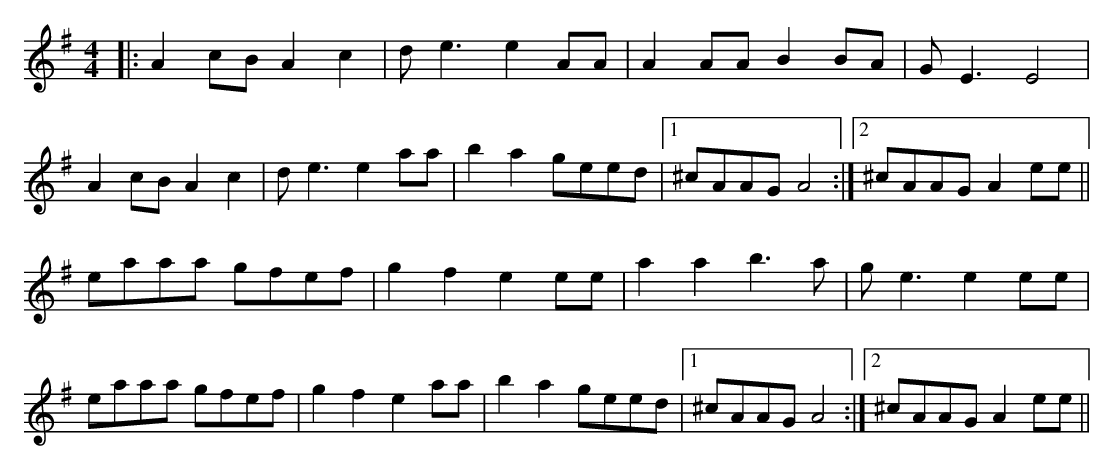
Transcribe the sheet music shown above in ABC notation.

X:1
M:4/4
K:Ador
|:A2cB A2c2|de3 e2 AA|A2 AA B2 BA|GE3 E4|
A2cB A2c2|de3 e2 aa|b2 a2 geed|1 ^cAAG A4:|2 ^cAAG A2ee||
eaaa gfef|g2 f2 e2 ee|a2 a2 b3a|ge3 e2 ee|
eaaa gfef|g2 f2 e2 aa|b2 a2 geed|1 ^cAAG A4:|2 ^cAAG A2ee||
